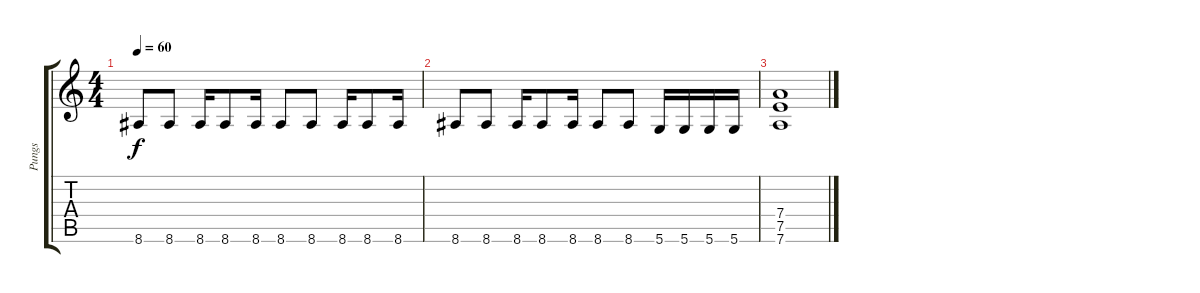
\track ("Pungs" "Pungs") {instrument distortionguitar}
\staff {score tabs}
\tuning (E4 B3 G3 D3 A2 D2) {hide}
\ts (4 4)
\tempo 60
\clef g2
\ks c
8.6.8{dy f} 8.6.8 8.6.16 8.6.8 8.6.16 8.6.8 8.6.8 8.6.16 8.6.8 8.6.16 |
8.6.8 8.6.8 8.6.16 8.6.8 8.6.16 8.6.8 8.6.8 5.6.16 5.6.16 5.6.16 5.6.16 |
(7.4 7.5 7.6).1
